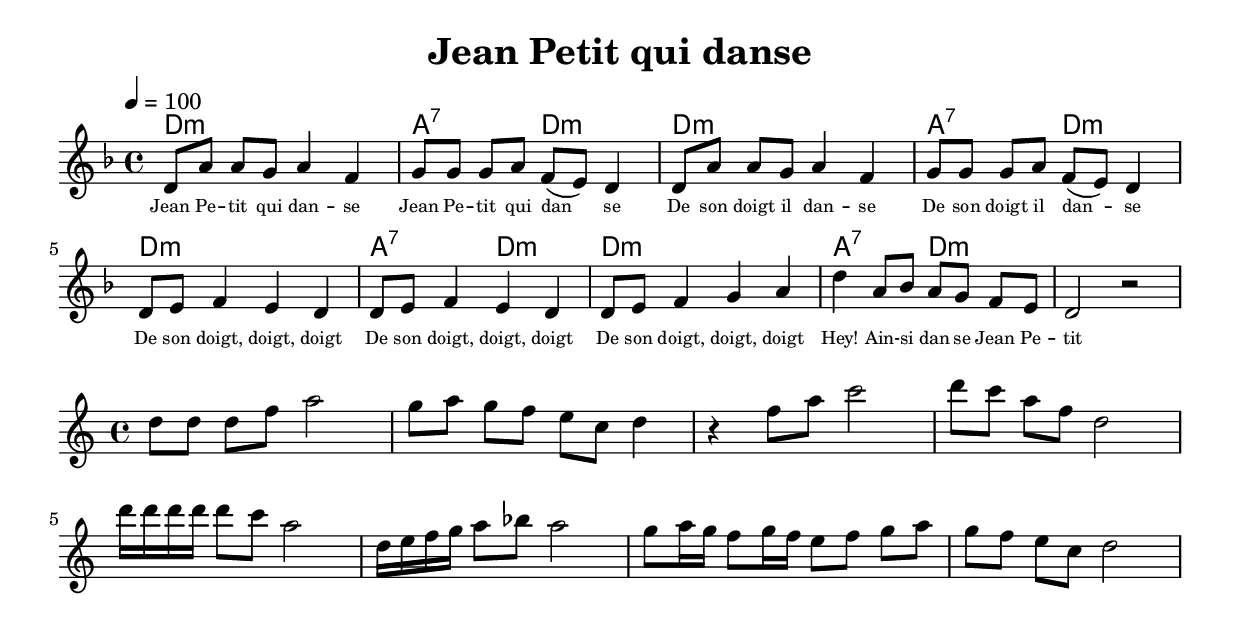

\include "../../stylesheets/stylesheet_fiddle.ly"

\version "2.19.13"
\language "english"
\header {
  title = "Jean Petit qui danse"
}

global = {
  \time 4/4
  \key f \major
  \tempo 4=100
}



chordNames = \chordmode {
  \global
  d1:m  a2:7 d2:m  d1:m  a2:7 d2:m
  d1:m  a2:7 d2:m  d1:m  a2:7 d2:m
  
}

melody = \relative c' {
  \global
  d8 a' a g a4 f4 
  g8 g g a f( e) d4
  d8 a' a g a4 f4 
  g8 g g a f( e) d4
  \break
  d8 e f4 e4 d4    
  d8 e f4 e4 d4
  d8 e f4 g4 a4    
  d4 a8 bf a g f e 
  d2 r2
  \break
}

words = \lyricmode {
  Jean Pe -- tit qui dan -- se
  Jean Pe -- tit qui dan__ se
  De son doigt il dan -- se
  De son doigt il dan -- se
  
  De son doigt, doigt, doigt 
  De son doigt, doigt, doigt 
  De son doigt, doigt, doigt 
  Hey! Ain -- si dan -- se Jean Pe -- tit
}

\score {
  <<
    \new ChordNames \chordNames
    \new Staff { \melody }
    \addlyrics { \words }
  >>
  \layout { }
  \midi { }
}

\relative d'' {
 d8 d d f a2 
 g8 a g f e c d4 
 r4 f8 a 
 c2 d8 c a f d2
 \break
 d'16 d d d d8 c8  a2
 d,16 e f g a8 bf a2
 g8 a16 g f8 g16 f e8 f 
 g8 a g f e c d2 
 
}